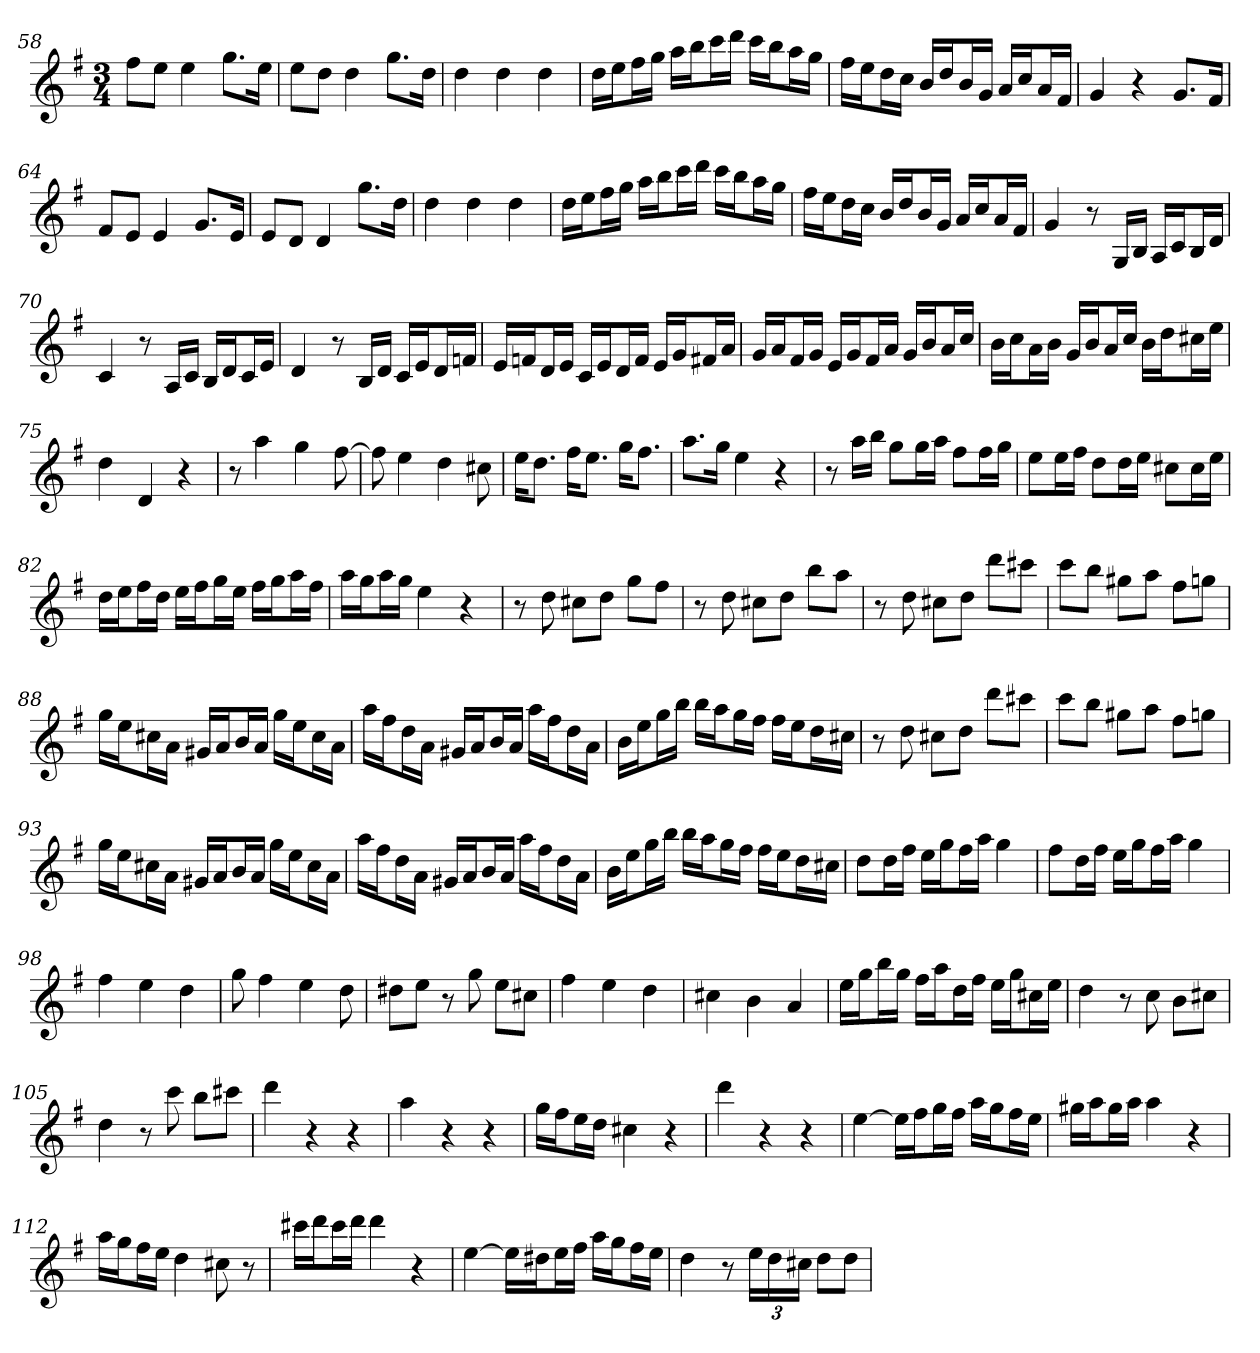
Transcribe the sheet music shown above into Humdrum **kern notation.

**kern
*part1
*staff1
*clefG2
*k[f#]
*G:
*M3/4
=58
8ff#\L
8ee\J
4ee
8.gg\L
16ee\Jk
=59
8ee\L
8dd\J
4dd
8.gg\L
16dd\Jk
=60
4dd
4dd
4dd
=61
16dd\LL
16ee\J
16ff#\L
16gg\JJ
16aa\LL
16bb\J
16ccc\L
16ddd\JJ
16ccc\LL
16bb\J
16aa\L
16gg\JJ
=62
16ff#\LL
16ee\J
16dd\L
16cc\JJ
16b/LL
16dd/J
16b/L
16g/JJ
16a/LL
16cc/J
16a/L
16f#/JJ
=63
4g
4r
8.g/L
16f#/Jk
=64
8f#/L
8e/J
4e
8.g/L
16e/Jk
=65
8e/L
8d/J
4d
8.gg\L
16dd\Jk
=66
4dd
4dd
4dd
=67
16dd\LL
16ee\J
16ff#\L
16gg\JJ
16aa\LL
16bb\J
16ccc\L
16ddd\JJ
16ccc\LL
16bb\J
16aa\L
16gg\JJ
=68
16ff#\LL
16ee\J
16dd\L
16cc\JJ
16b/LL
16dd/J
16b/L
16g/JJ
16a/LL
16cc/J
16a/L
16f#/JJ
=69
4g
8r
16G/LL
16B/JJ
16A/LL
16c/J
16B/L
16d/JJ
=70
4c
8r
16A/LL
16c/JJ
16B/LL
16d/J
16c/L
16e/JJ
=71
4d
8r
16B/LL
16d/JJ
16c/LL
16e/J
16d/L
16fn/JJ
=72
16e/LL
16fn/J
16d/L
16e/JJ
16c/LL
16e/J
16d/L
16f/JJ
16e/LL
16g/J
16f#X/L
16a/JJ
=73
16g/LL
16a/J
16f#/L
16g/JJ
16e/LL
16g/J
16f#/L
16a/JJ
16g/LL
16b/J
16a/L
16cc/JJ
=74
16b\LL
16cc\J
16a\L
16b\JJ
16g/LL
16b/J
16a/L
16cc/JJ
16b\LL
16dd\J
16cc#X\L
16ee\JJ
=75
4dd
4d
4r
=76
8r
4aa
4gg
[8ff#
=77
8ff#]
4ee
4dd
8cc#X
=78
16ee\KL
8.dd\J
16ff#\KL
8.ee\J
16gg\KL
8.ff#\J
=79
8.aa\L
16gg\Jk
4ee
4r
=80
8r
16aa\LL
16bb\JJ
8gg\L
16gg\L
16aa\JJ
8ff#\L
16ff#\L
16gg\JJ
=81
8ee\L
16ee\L
16ff#\JJ
8dd\L
16dd\L
16ee\JJ
8cc#X\L
16cc#\L
16ee\JJ
=82
16dd\LL
16ee\J
16ff#\L
16dd\JJ
16ee\LL
16ff#\J
16gg\L
16ee\JJ
16ff#\LL
16gg\J
16aa\L
16ff#\JJ
=83
16aa\LL
16gg\J
16aa\L
16gg\JJ
4ee
4r
=84
8r
8dd
8cc#X\L
8dd\J
8gg\L
8ff#\J
=85
8r
8dd
8cc#X\L
8dd\J
8bb\L
8aa\J
=86
8r
8dd
8cc#X\L
8dd\J
8ddd\L
8ccc#X\J
=87
8ccc\L
8bb\J
8gg#X\L
8aa\J
8ff#\L
8ggn\J
=88
16gg\LL
16ee\J
16cc#X\L
16a\JJ
16g#X/LL
16a/J
16b/L
16a/JJ
16gg\LL
16ee\J
16cc#\L
16a\JJ
=89
16aa\LL
16ff#\J
16dd\L
16a\JJ
16g#X/LL
16a/J
16b/L
16a/JJ
16aa\LL
16ff#\J
16dd\L
16a\JJ
=90
16b\LL
16ee\J
16gg\L
16bb\JJ
16bb\LL
16aa\J
16gg\L
16ff#\JJ
16ff#\LL
16ee\J
16dd\L
16cc#X\JJ
=91
8r
8dd
8cc#X\L
8dd\J
8ddd\L
8ccc#X\J
=92
8ccc\L
8bb\J
8gg#X\L
8aa\J
8ff#\L
8ggn\J
=93
16gg\LL
16ee\J
16cc#X\L
16a\JJ
16g#X/LL
16a/J
16b/L
16a/JJ
16gg\LL
16ee\J
16cc#\L
16a\JJ
=94
16aa\LL
16ff#\J
16dd\L
16a\JJ
16g#X/LL
16a/J
16b/L
16a/JJ
16aa\LL
16ff#\J
16dd\L
16a\JJ
=95
16b\LL
16ee\J
16gg\L
16bb\JJ
16bb\LL
16aa\J
16gg\L
16ff#\JJ
16ff#\LL
16ee\J
16dd\L
16cc#X\JJ
=96
8dd\L
16dd\L
16ff#\JJ
16ee\LL
16gg\J
16ff#\L
16aa\JJ
4gg
=97
8ff#\L
16dd\L
16ff#\JJ
16ee\LL
16gg\J
16ff#\L
16aa\JJ
4gg
=98
4ff#
4ee
4dd
=99
8gg
4ff#
4ee
8dd
=100
8dd#X\L
8ee\J
8r
8gg
8ee\L
8cc#X\J
=101
4ff#
4ee
4dd
=102
4cc#X
4b
4a
=103
16ee\LL
16gg\J
16bb\L
16gg\JJ
16ff#\LL
16aa\J
16dd\L
16ff#\JJ
16ee\LL
16gg\J
16cc#X\L
16ee\JJ
=104
4dd
8r
8cc
8b\L
8cc#X\J
=105
4dd
8r
8ccc
8bb\L
8ccc#X\J
=106
4ddd
4r
4r
=107
4aa
4r
4r
=108
16gg\LL
16ff#\J
16ee\L
16dd\JJ
4cc#X
4r
=109
4ddd
4r
4r
=110
[4ee
16ee\LL]
16ff#\J
16gg\L
16ff#\JJ
16aa\LL
16gg\J
16ff#\L
16ee\JJ
=111
16gg#X\LL
16aa\J
16gg#\L
16aa\JJ
4aa
4r
=112
16aa\LL
16gg\J
16ff#\L
16ee\JJ
4dd
8cc#X
8r
=113
16ccc#X\LL
16ddd\J
16ccc#\L
16ddd\JJ
4ddd
4r
=114
[4ee
16ee\LL]
16dd#X\J
16ee\L
16ff#\JJ
16aa\LL
16gg\J
16ff#\L
16ee\JJ
=115
4dd
8r
24ee\LL
24dd\
24cc#X\JJ
8dd\L
8dd\J
=
*-
